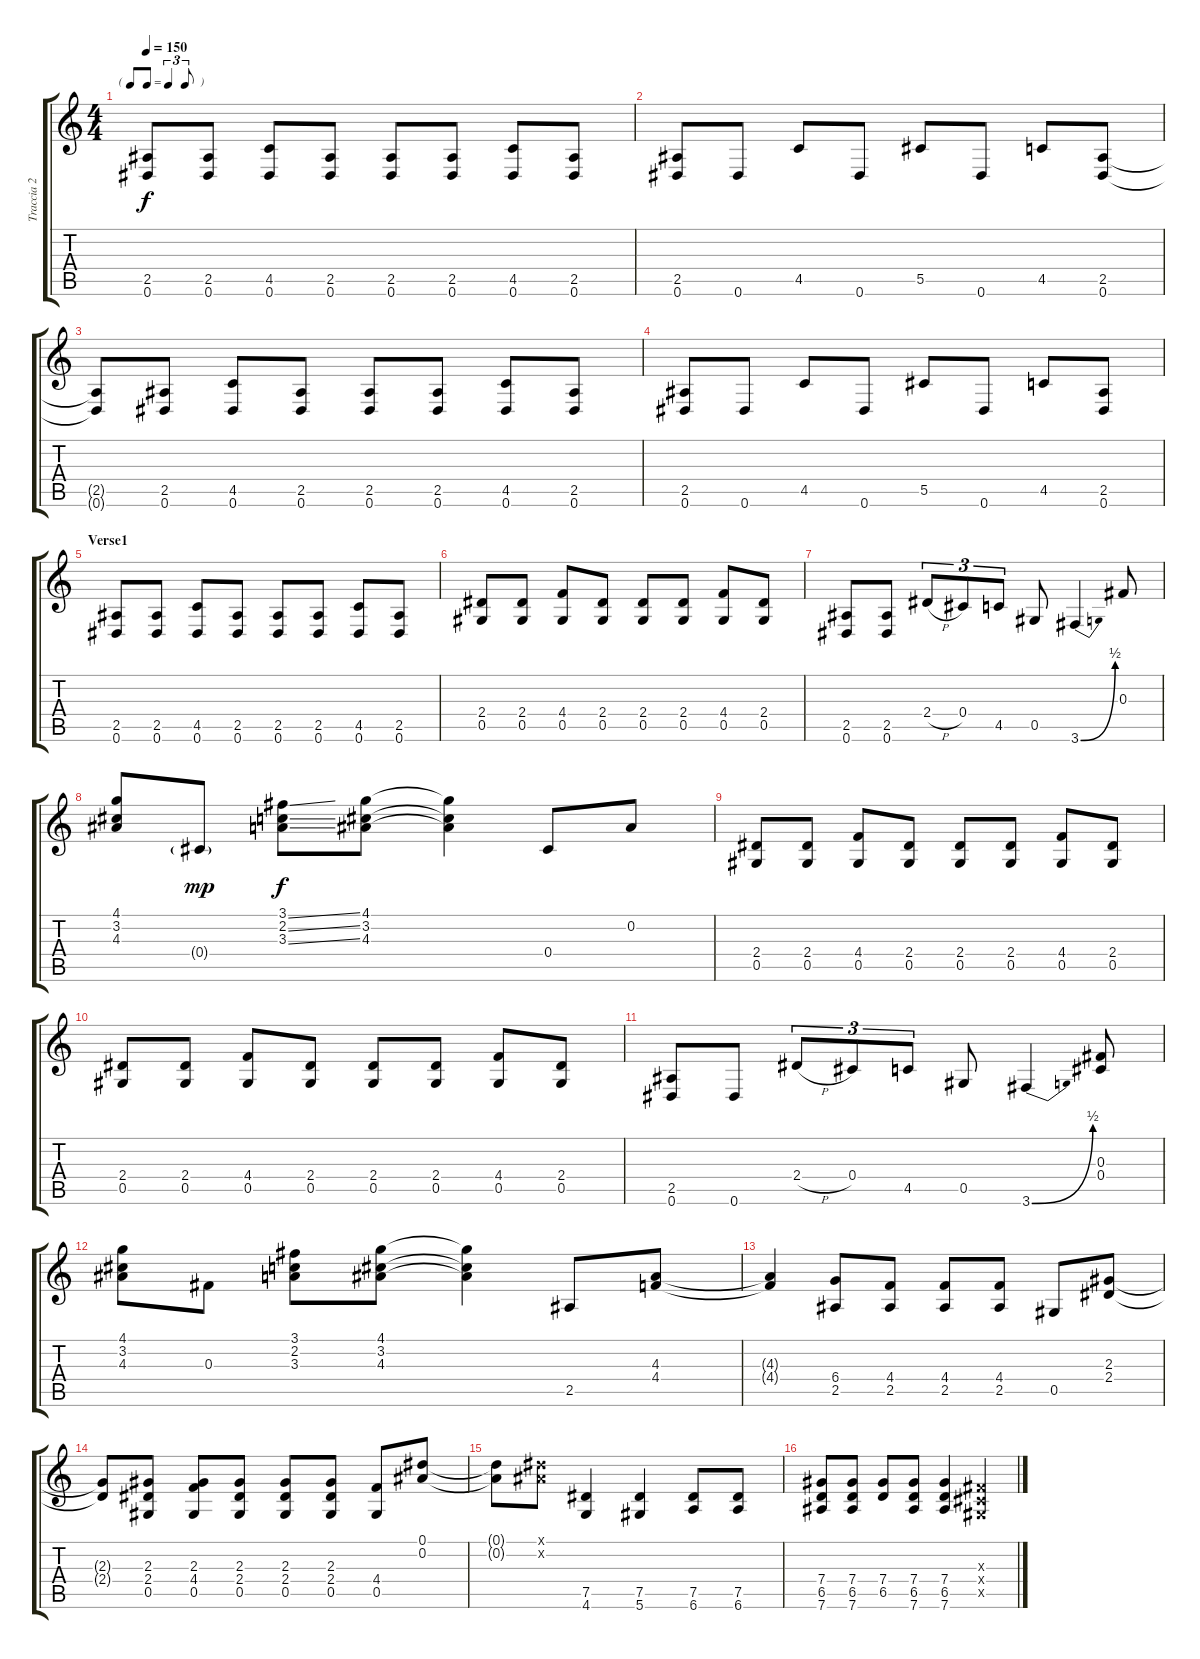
\track ("Traccia 2" "Traccia 2") {instrument overdrivenguitar}
\staff {score tabs}
\tuning (Eb4 Bb3 Gb3 Db3 Ab2 Eb2) {hide}
\ts (4 4)
\tf triplet8th
\tempo 150
\clef g2
\ks c
(2.5 0.6).8{dy f} (2.5 0.6).8 (4.5 0.6).8 (2.5 0.6).8 (2.5 0.6).8 (2.5 0.6).8 (4.5 0.6).8 (2.5 0.6).8 |
(2.5 0.6).8 0.6.8 4.5.8 0.6.8 5.5.8 0.6.8 4.5.8 (2.5 0.6).8 |
(2.5{t} 0.6{t}).8 (2.5 0.6).8 (4.5 0.6).8 (2.5 0.6).8 (2.5 0.6).8 (2.5 0.6).8 (4.5 0.6).8 (2.5 0.6).8 |
(2.5 0.6).8 0.6.8 4.5.8 0.6.8 5.5.8 0.6.8 4.5.8 (2.5 0.6).8 |
\section ("" "Verse1")
(2.5 0.6).8 (2.5 0.6).8 (4.5 0.6).8 (2.5 0.6).8 (2.5 0.6).8 (2.5 0.6).8 (4.5 0.6).8 (2.5 0.6).8 |
(2.4 0.5).8 (2.4 0.5).8 (4.4 0.5).8 (2.4 0.5).8 (2.4 0.5).8 (2.4 0.5).8 (4.4 0.5).8 (2.4 0.5).8 |
(2.5 0.6).8 (2.5 0.6).8 2.4{h}.8{tu (3 2)} 0.4.8{tu (3 2)} 4.5.8{tu (3 2)} 0.5.8 3.6{be (bend 0 0 60 2)}.4 0.3.8 |
(4.1 3.2 4.3).8 0.4{g}.8{dy mp} (3.1{ss} 2.2{ss} 3.3{ss}).8{dy f} (4.1 3.2 4.3).8 (4.1{t} 3.2{t} 4.3{t}).4 0.4.8 0.2.8 |
(2.4 0.5).8 (2.4 0.5).8 (4.4 0.5).8 (2.4 0.5).8 (2.4 0.5).8 (2.4 0.5).8 (4.4 0.5).8 (2.4 0.5).8 |
(2.4 0.5).8 (2.4 0.5).8 (4.4 0.5).8 (2.4 0.5).8 (2.4 0.5).8 (2.4 0.5).8 (4.4 0.5).8 (2.4 0.5).8 |
(2.5 0.6).8 0.6.8 2.4{h}.8{tu (3 2)} 0.4.8{tu (3 2)} 4.5.8{tu (3 2)} 0.5.8 3.6{be (bend 0 0 60 2)}.4 (0.3 0.4).8 |
(4.1 3.2 4.3).8 0.3.8 (3.1 2.2 3.3).8 (4.1 3.2 4.3).8 (4.1{t} 3.2{t} 4.3{t}).4 2.5.8 (4.3 4.4).8 |
(4.3{t} 4.4{t}).4 (6.4 2.5).8 (4.4 2.5).8 (4.4 2.5).8 (4.4 2.5).8 0.5.8 (2.3 2.4).8 |
(2.3{t} 2.4{t}).8 (2.3 2.4 0.5).8 (2.3 4.4 0.5).8 (2.3 2.4 0.5).8 (2.3 2.4 0.5).8 (2.3 2.4 0.5).8 (4.4 0.5).8 (0.1 0.2).8 |
(0.1{t} 0.2{t}).8 (0.1{x} 0.2{x}).8 (7.5 4.6).4 (7.5 5.6).4 (7.5 6.6).8 (7.5 6.6).8 |
(7.4 6.5 7.6).8 (7.4 6.5 7.6).8 (7.4 6.5).8 (7.4 6.5 7.6).8 (7.4 6.5 7.6).4 (0.3{x} 0.4{x} 0.5{x}).4
